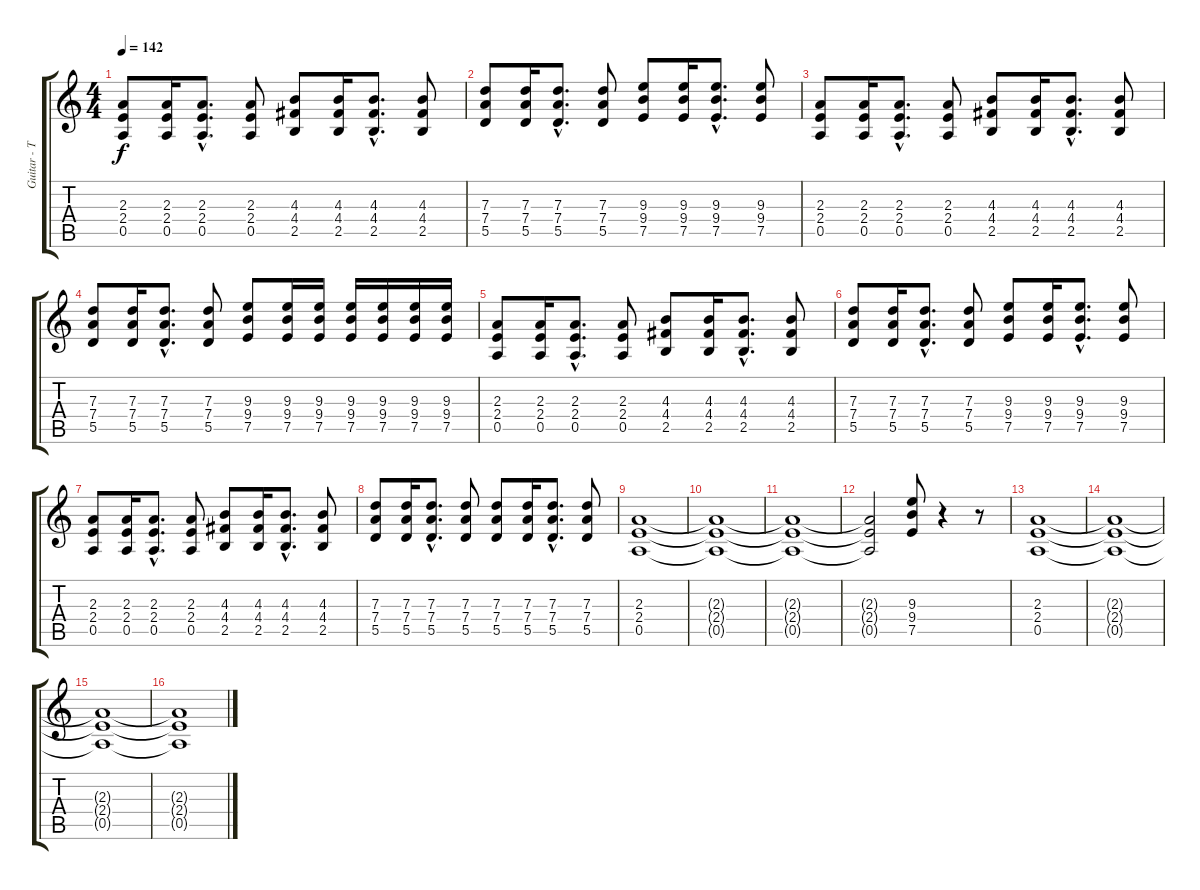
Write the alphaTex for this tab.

\track ("Guitar - Tom" "Guitar - T") {instrument distortionguitar}
\staff {score tabs}
\tuning (E4 B3 G3 D3 A2 E2) {hide}
\ts (4 4)
\tempo 142
\clef g2
\ks c
(2.3 2.4 0.5).8{dy f} (2.3 2.4 0.5).16 (2.3{hac} 2.4{hac} 0.5{hac}).8{d} (2.3 2.4 0.5).8 (4.3 4.4 2.5).8 (4.3 4.4 2.5).16 (4.3{hac} 4.4{hac} 2.5{hac}).8{d} (4.3 4.4 2.5).8 |
(7.3 7.4 5.5).8 (7.3 7.4 5.5).16 (7.3{hac} 7.4{hac} 5.5{hac}).8{d} (7.3 7.4 5.5).8 (9.3 9.4 7.5).8 (9.3 9.4 7.5).16 (9.3{hac} 9.4{hac} 7.5{hac}).8{d} (9.3 9.4 7.5).8 |
(2.3 2.4 0.5).8 (2.3 2.4 0.5).16 (2.3{hac} 2.4{hac} 0.5{hac}).8{d} (2.3 2.4 0.5).8 (4.3 4.4 2.5).8 (4.3 4.4 2.5).16 (4.3{hac} 4.4{hac} 2.5{hac}).8{d} (4.3 4.4 2.5).8 |
(7.3 7.4 5.5).8 (7.3 7.4 5.5).16 (7.3{hac} 7.4{hac} 5.5{hac}).8{d} (7.3 7.4 5.5).8 (9.3 9.4 7.5).8 (9.3 9.4 7.5).16 (9.3 9.4 7.5).16 (9.3 9.4 7.5).16 (9.3 9.4 7.5).16 (9.3 9.4 7.5).16 (9.3 9.4 7.5).16 |
(2.3 2.4 0.5).8 (2.3 2.4 0.5).16 (2.3{hac} 2.4{hac} 0.5{hac}).8{d} (2.3 2.4 0.5).8 (4.3 4.4 2.5).8 (4.3 4.4 2.5).16 (4.3{hac} 4.4{hac} 2.5{hac}).8{d} (4.3 4.4 2.5).8 |
(7.3 7.4 5.5).8 (7.3 7.4 5.5).16 (7.3{hac} 7.4{hac} 5.5{hac}).8{d} (7.3 7.4 5.5).8 (9.3 9.4 7.5).8 (9.3 9.4 7.5).16 (9.3{hac} 9.4{hac} 7.5{hac}).8{d} (9.3 9.4 7.5).8 |
(2.3 2.4 0.5).8 (2.3 2.4 0.5).16 (2.3{hac} 2.4{hac} 0.5{hac}).8{d} (2.3 2.4 0.5).8 (4.3 4.4 2.5).8 (4.3 4.4 2.5).16 (4.3{hac} 4.4{hac} 2.5{hac}).8{d} (4.3 4.4 2.5).8 |
(7.3 7.4 5.5).8 (7.3 7.4 5.5).16 (7.3{hac} 7.4{hac} 5.5{hac}).8{d} (7.3 7.4 5.5).8 (7.3 7.4 5.5).8 (7.3 7.4 5.5).16 (7.3{hac} 7.4{hac} 5.5{hac}).8{d} (7.3 7.4 5.5).8 |
(2.3 2.4 0.5).1 |
(2.3{t} 2.4{t} 0.5{t}).1 |
(2.3{t} 2.4{t} 0.5{t}).1 |
(2.3{t} 2.4{t} 0.5{t}).2 (9.3 9.4 7.5).8 r.4 r.8 |
(2.3 2.4 0.5).1 |
(2.3{t} 2.4{t} 0.5{t}).1 |
(2.3{t} 2.4{t} 0.5{t}).1 |
(2.3{t} 2.4{t} 0.5{t}).1
